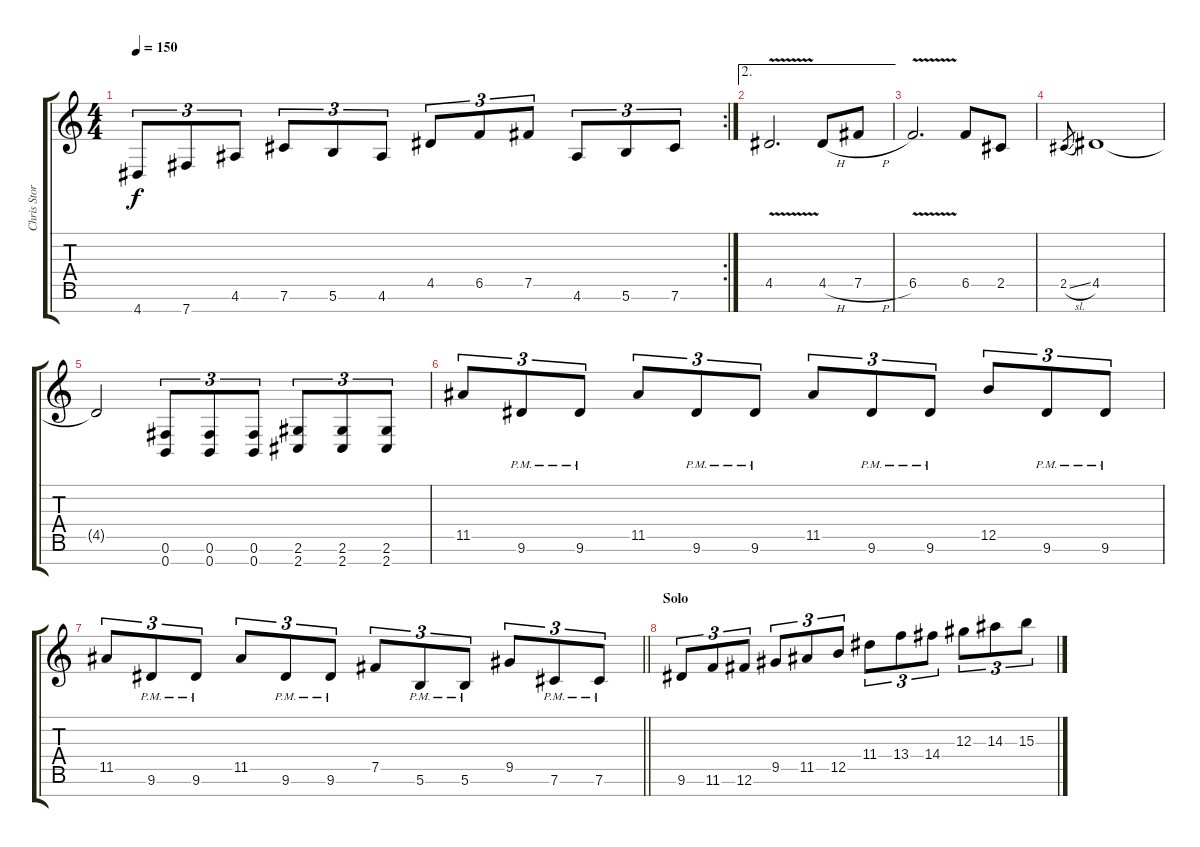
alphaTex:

\track ("Chris Storey" "Chris Stor") {instrument distortionguitar}
\staff {score tabs}
\tuning (Gb4 Db4 Ab3 E3 B2 Gb2 B1) {hide}
\rc 2
\ts (4 4)
\tempo 150
\clef g2
\ks c
4.7.8{tu (3 2) dy f} 7.7.8{tu (3 2)} 4.6.8{tu (3 2)} 7.6.8{tu (3 2)} 5.6.8{tu (3 2)} 4.6.8{tu (3 2)} 4.5.8{tu (3 2)} 6.5.8{tu (3 2)} 7.5.8{tu (3 2)} 4.6.8{tu (3 2)} 5.6.8{tu (3 2)} 7.6.8{tu (3 2)} |
\ae 2
4.5{v}.2{d} 4.5{h}.8 7.5{h}.8 |
6.5{v}.2{d} 6.5.8 2.5.8 |
2.5{sl}.8{gr} 4.5.1 |
4.5{t}.2 (0.6 0.7).8{tu (3 2)} (0.6 0.7).8{tu (3 2)} (0.6 0.7).8{tu (3 2)} (2.6 2.7).8{tu (3 2)} (2.6 2.7).8{tu (3 2)} (2.6 2.7).8{tu (3 2)} |
11.5.8{tu (3 2)} 9.6{pm}.8{tu (3 2)} 9.6{pm}.8{tu (3 2)} 11.5.8{tu (3 2)} 9.6{pm}.8{tu (3 2)} 9.6{pm}.8{tu (3 2)} 11.5.8{tu (3 2)} 9.6{pm}.8{tu (3 2)} 9.6{pm}.8{tu (3 2)} 12.5.8{tu (3 2)} 9.6{pm}.8{tu (3 2)} 9.6{pm}.8{tu (3 2)} |
\barLineRight lightlight
11.5.8{tu (3 2)} 9.6{pm}.8{tu (3 2)} 9.6{pm}.8{tu (3 2)} 11.5.8{tu (3 2)} 9.6{pm}.8{tu (3 2)} 9.6{pm}.8{tu (3 2)} 7.5.8{tu (3 2)} 5.6{pm}.8{tu (3 2)} 5.6{pm}.8{tu (3 2)} 9.5.8{tu (3 2)} 7.6{pm}.8{tu (3 2)} 7.6{pm}.8{tu (3 2)} |
\section ("" "Solo")
9.6.8{tu (3 2)} 11.6.8{tu (3 2)} 12.6.8{tu (3 2)} 9.5.8{tu (3 2)} 11.5.8{tu (3 2)} 12.5.8{tu (3 2)} 11.4.8{tu (3 2)} 13.4.8{tu (3 2)} 14.4.8{tu (3 2)} 12.3.8{tu (3 2)} 14.3.8{tu (3 2)} 15.3.8{tu (3 2)}
